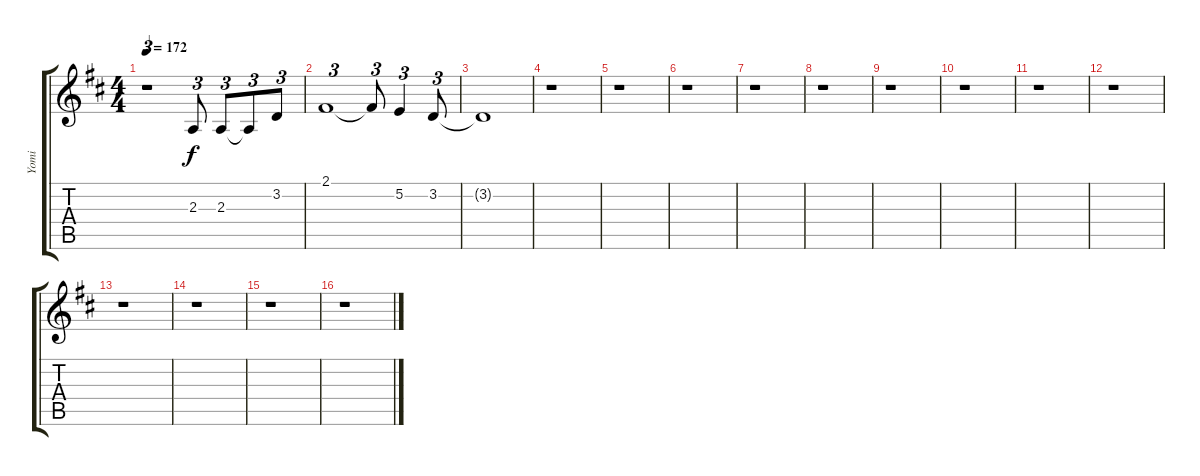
\track ("Yomi" "Yomi") {instrument synthvoice}
\staff {score tabs}
\tuning (E4 B3 G3 D3 A2 E2) {hide}
\ts (4 4)
\tempo 172
\clef g2
\ks bminor
r.1{tu (3 2) dy f instrument synthvoice} 2.3.8{tu (3 2)} 2.3.8{tu (3 2)} 2.3{t}.8{tu (3 2)} 3.2.8{tu (3 2)} |
2.1.1{tu (3 2)} 2.1{t}.8{tu (3 2)} 5.2.4{tu (3 2)} 3.2.8{tu (3 2)} |
3.2{t}.1 |
r.1 |
r.1 |
r.1 |
r.1 |
r.1 |
r.1 |
r.1 |
r.1 |
r.1 |
r.1 |
r.1 |
r.1 |
r.1
